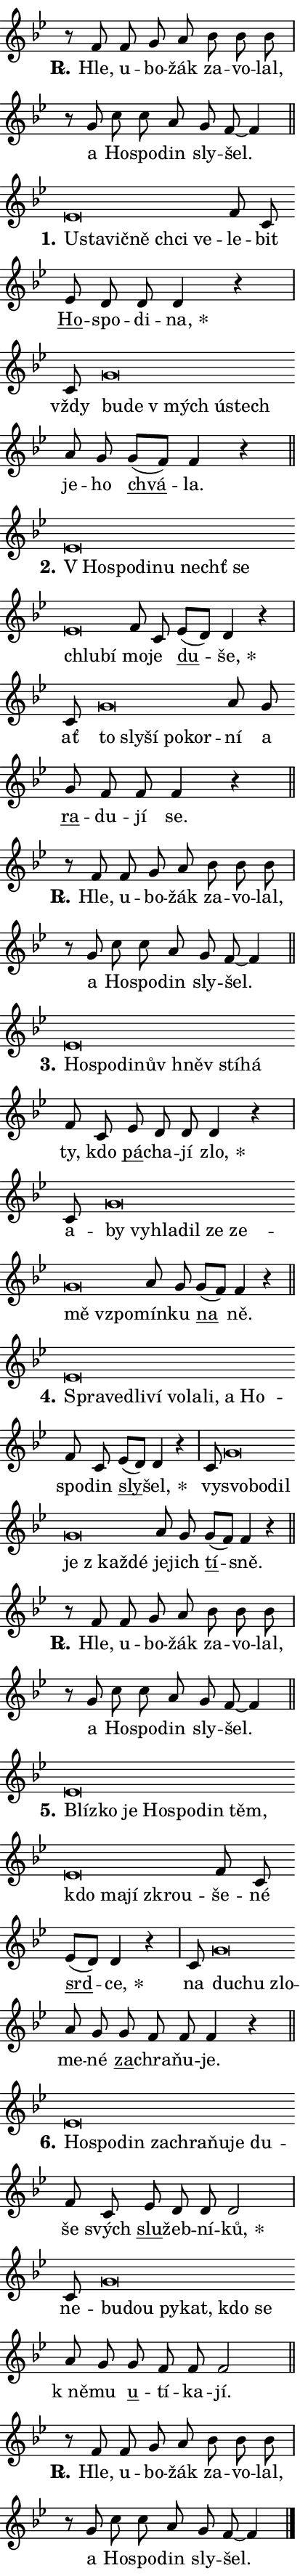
\version "2.24.0"
\header { tagline = "" }
\paper {
  indent = 0\cm
  top-margin = 0\cm
  right-margin = 0.13\cm % to fit lyric hyphens
  bottom-margin = 0\cm
  left-margin = 0\cm
  paper-width = 7\cm
  page-breaking = #ly:one-page-breaking
  system-system-spacing.basic-distance = #11
  score-system-spacing.basic-distance = #11
  ragged-last = ##f
}


%% Author: Thomas Morley
%% https://lists.gnu.org/archive/html/lilypond-user/2020-05/msg00002.html
#(define (line-position grob)
"Returns position of @var[grob} in current system:
   @code{'start}, if at first time-step
   @code{'end}, if at last time-step
   @code{'middle} otherwise
"
  (let* ((col (ly:item-get-column grob))
         (ln (ly:grob-object col 'left-neighbor))
         (rn (ly:grob-object col 'right-neighbor))
         (col-to-check-left (if (ly:grob? ln) ln col))
         (col-to-check-right (if (ly:grob? rn) rn col))
         (break-dir-left
           (and
             (ly:grob-property col-to-check-left 'non-musical #f)
             (ly:item-break-dir col-to-check-left)))
         (break-dir-right
           (and
             (ly:grob-property col-to-check-right 'non-musical #f)
             (ly:item-break-dir col-to-check-right))))
        (cond ((eqv? 1 break-dir-left) 'start)
              ((eqv? -1 break-dir-right) 'end)
              (else 'middle))))

#(define (tranparent-at-line-position vctor)
  (lambda (grob)
  "Relying on @code{line-position} select the relevant enry from @var{vctor}.
Used to determine transparency,"
    (case (line-position grob)
      ((end) (not (vector-ref vctor 0)))
      ((middle) (not (vector-ref vctor 1)))
      ((start) (not (vector-ref vctor 2))))))

noteHeadBreakVisibility =
#(define-music-function (break-visibility)(vector?)
"Makes @code{NoteHead}s transparent relying on @var{break-visibility}"
#{
  \override NoteHead.transparent =
    #(tranparent-at-line-position break-visibility)
#})

#(define delete-ledgers-for-transparent-note-heads
  (lambda (grob)
    "Reads whether a @code{NoteHead} is transparent.
If so this @code{NoteHead} is removed from @code{'note-heads} from
@var{grob}, which is supposed to be @code{LedgerLineSpanner}.
As a result ledgers are not printed for this @code{NoteHead}"
    (let* ((nhds-array (ly:grob-object grob 'note-heads))
           (nhds-list
             (if (ly:grob-array? nhds-array)
                 (ly:grob-array->list nhds-array)
                 '()))
           ;; Relies on the transparent-property being done before
           ;; Staff.LedgerLineSpanner.after-line-breaking is executed.
           ;; This is fragile ...
           (to-keep
             (remove
               (lambda (nhd)
                 (ly:grob-property nhd 'transparent #f))
               nhds-list)))
      ;; TODO find a better method to iterate over grob-arrays, similiar
      ;; to filter/remove etc for lists
      ;; For now rebuilt from scratch
      (set! (ly:grob-object grob 'note-heads)  '())
      (for-each
        (lambda (nhd)
          (ly:pointer-group-interface::add-grob grob 'note-heads nhd))
        to-keep))))

squashNotes = {
  \override NoteHead.X-extent = #'(-0.2 . 0.2)
  \override NoteHead.Y-extent = #'(-0.75 . 0)
  \override NoteHead.stencil =
    #(lambda (grob)
       (let ((pos (ly:grob-property grob 'staff-position)))
         (begin
           (if (< pos -7) (display "ERROR: Lower brevis then expected\n") (display "OK: Expected brevis position\n"))
           (if (<= pos -6) ly:text-interface::print ly:note-head::print))))
}
unSquashNotes = {
  \revert NoteHead.X-extent
  \revert NoteHead.Y-extent
  \revert NoteHead.stencil
}

hideNotes = \noteHeadBreakVisibility #begin-of-line-visible
unHideNotes = \noteHeadBreakVisibility #all-visible

% work-around for resetting accidentals
% https://lilypond.org/doc/v2.23/Documentation/notation/displaying-rhythms#unmetered-music
cadenzaMeasure = {
  \cadenzaOff
  \partial 1024 s1024
  \cadenzaOn
}

#(define-markup-command (accent layout props text) (markup?)
  "Underline accented syllable"
  (interpret-markup layout props
    #{\markup \override #'(offset . 4.3) \underline { #text }#}))

responsum = \markup \concat {
  "R" \hspace #-1.05 \path #0.1 #'((moveto 0 0.07) (lineto 0.9 0.8)) \hspace #0.05 "."
}

spaceSize = #0.6828661417322834 % exact space size for TeX Gyre Schola

\layout {
  \context {
    \Staff
    \remove "Time_signature_engraver"
    \override LedgerLineSpanner.after-line-breaking = #delete-ledgers-for-transparent-note-heads
  }
  \context {
    \Lyrics {
      \override LyricSpace.minimum-distance = \spaceSize
      \override LyricText.font-name = #"TeX Gyre Schola"
      \override LyricText.font-size = 1
      \override StanzaNumber.font-name = #"TeX Gyre Schola Bold"
      \override StanzaNumber.font-size = 1
    }
  }
  \context {
    \Score 
    \override NoteHead.text =
      #(lambda (grob) 
        (let ((pos (ly:grob-property grob 'staff-position)))
          #{\markup {
            \combine
              \halign #-0.55 \raise #(if (= pos -6) 0 0.5) \override #'(thickness . 2) \draw-line #'(3.2 . 0)
              \musicglyph "noteheads.sM1"
          }#}))
  }
}

% magnetic-lyrics.ily
%
%   written by
%     Jean Abou Samra <jean@abou-samra.fr>
%     Werner Lemberg <wl@gnu.org>
%
%   adapted by
%     Jiri Hon <jiri.hon@gmail.com>
%
% Version 2022-Apr-15

% https://www.mail-archive.com/lilypond-user@gnu.org/msg149350.html

#(define (Left_hyphen_pointer_engraver context)
   "Collect syllable-hyphen-syllable occurrences in lyrics and store
them in properties.  This engraver only looks to the left.  For
example, if the lyrics input is @code{foo -- bar}, it does the
following.

@itemize @bullet
@item
Set the @code{text} property of the @code{LyricHyphen} grob between
@q{foo} and @q{bar} to @code{foo}.

@item
Set the @code{left-hyphen} property of the @code{LyricText} grob with
text @q{foo} to the @code{LyricHyphen} grob between @q{foo} and
@q{bar}.
@end itemize

Use this auxiliary engraver in combination with the
@code{lyric-@/text::@/apply-@/magnetic-@/offset!} hook."
   (let ((hyphen #f)
         (text #f))
     (make-engraver
      (acknowledgers
       ((lyric-syllable-interface engraver grob source-engraver)
        (set! text grob)))
      (end-acknowledgers
       ((lyric-hyphen-interface engraver grob source-engraver)
        ;(when (not (grob::has-interface grob 'lyric-space-interface))
          (set! hyphen grob)));)
      ((stop-translation-timestep engraver)
       (when (and text hyphen)
         (ly:grob-set-object! text 'left-hyphen hyphen))
       (set! text #f)
       (set! hyphen #f)))))

#(define (lyric-text::apply-magnetic-offset! grob)
   "If the space between two syllables is less than the value in
property @code{LyricText@/.details@/.squash-threshold}, move the right
syllable to the left so that it gets concatenated with the left
syllable.

Use this function as a hook for
@code{LyricText@/.after-@/line-@/breaking} if the
@code{Left_@/hyphen_@/pointer_@/engraver} is active."
   (let ((hyphen (ly:grob-object grob 'left-hyphen #f)))
     (when hyphen
       (let ((left-text (ly:spanner-bound hyphen LEFT)))
         (when (grob::has-interface left-text 'lyric-syllable-interface)
           (let* ((common (ly:grob-common-refpoint grob left-text X))
                  (this-x-ext (ly:grob-extent grob common X))
                  (left-x-ext
                   (begin
                     ;; Trigger magnetism for left-text.
                     (ly:grob-property left-text 'after-line-breaking)
                     (ly:grob-extent left-text common X)))
                  ;; `delta` is the gap width between two syllables.
                  (delta (- (interval-start this-x-ext)
                            (interval-end left-x-ext)))
                  (details (ly:grob-property grob 'details))
                  (threshold (assoc-get 'squash-threshold details 0.2)))
             (when (< delta threshold)
               (let* (;; We have to manipulate the input text so that
                      ;; ligatures crossing syllable boundaries are not
                      ;; disabled.  For languages based on the Latin
                      ;; script this is essentially a beautification.
                      ;; However, for non-Western scripts it can be a
                      ;; necessity.
                      (lt (ly:grob-property left-text 'text))
                      (rt (ly:grob-property grob 'text))
                      (is-space (grob::has-interface hyphen 'lyric-space-interface))
                      (space (if is-space " " ""))
                      (extra-delta (if is-space spaceSize 0))
                      ;; Append new syllable.
                      (ltrt-space (if (and (string? lt) (string? rt))
                                (string-append lt space rt)
                                (make-concat-markup (list lt space rt))))
                      ;; Right-align `ltrt` to the right side.
                      (ltrt-space-markup (grob-interpret-markup
                               grob
                               (make-translate-markup
                                (cons (interval-length this-x-ext) 0)
                                (make-right-align-markup ltrt-space)))))
                 (begin
                   ;; Don't print `left-text`.
                   (ly:grob-set-property! left-text 'stencil #f)
                   ;; Set text and stencil (which holds all collected
                   ;; syllables so far) and shift it to the left.
                   (ly:grob-set-property! grob 'text ltrt-space)
                   (ly:grob-set-property! grob 'stencil ltrt-space-markup)
                   (ly:grob-translate-axis! grob (- (- delta extra-delta)) X))))))))))


#(define (lyric-hyphen::displace-bounds-first grob)
   ;; Make very sure this callback isn't triggered too early.
   (let ((left (ly:spanner-bound grob LEFT))
         (right (ly:spanner-bound grob RIGHT)))
     (ly:grob-property left 'after-line-breaking)
     (ly:grob-property right 'after-line-breaking)
     (ly:lyric-hyphen::print grob)))

squashThreshold = #0.4

\layout {
  \context {
    \Lyrics
    \consists #Left_hyphen_pointer_engraver
    \override LyricText.after-line-breaking =
      #lyric-text::apply-magnetic-offset!
    \override LyricHyphen.stencil = #lyric-hyphen::displace-bounds-first
    \override LyricText.details.squash-threshold = \squashThreshold
    \override LyricHyphen.minimum-distance = 0
    \override LyricHyphen.minimum-length = \squashThreshold
  }
}

squashText = \override LyricText.details.squash-threshold = 9999
unSquashText = \override LyricText.details.squash-threshold = \squashThreshold

leftText = \override LyricText.self-alignment-X = #LEFT
unLeftText = \revert LyricText.self-alignment-X

starOffset = #(lambda (grob) 
                (let ((x_offset (ly:self-alignment-interface::aligned-on-x-parent grob)))
                  (if (= x_offset 0) 0 (+ x_offset 1.2))))

star = #(define-music-function (syllable)(string?)
"Append star separator at the end of a syllable"
#{
  \once \override LyricText.X-offset = #starOffset
  \lyricmode { \markup {
    #syllable
    \override #'((font-name . "TeX Gyre Schola Bold")) \hspace #0.2 \lower #0.65 \larger "*"
  } }
#})

starAccent = #(define-music-function (syllable)(string?)
"Append star separator at the end of a syllable and make accent"
#{
  \once \override LyricText.X-offset = #starOffset
  \lyricmode { \markup {
    \accent #syllable
    \override #'((font-name . "TeX Gyre Schola Bold")) \hspace #0.2 \lower #0.65 \larger "*"
  } }
#})

breath = #(define-music-function (syllable)(string?)
"Append breathing indicator at the end of a syllable"
#{
  \lyricmode { \markup { #syllable "+" } }
#})

optionalBreath = #(define-music-function (syllable)(string?)
"Append optional breathing indicator at the end of a syllable"
#{
  \lyricmode { \markup { #syllable "(+)" } }
#})


\score {
    <<
        \new Voice = "melody" { \cadenzaOn \key bes \major \relative { r8 f' f g a bes bes bes \cadenzaMeasure \bar "|" r g c c a g f~ f4 \cadenzaMeasure \bar "||" \break } }
        \new Lyrics \lyricsto "melody" { \lyricmode { \set stanza = \responsum
Hle, u -- bo -- žák za -- vo -- lal, a Ho -- spo -- din sly -- šel. } }
    >>
    \layout {}
}

\score {
    <<
        \new Voice = "melody" { \cadenzaOn \key bes \major \relative { \squashNotes es'\breve*1/16 \hideNotes \breve*1/16 \bar "" \breve*1/16 \bar "" \breve*1/16 \bar "" \breve*1/16 \breve*1/16 \bar "" \unHideNotes \unSquashNotes f8 c \bar "" es d d d4 r \cadenzaMeasure \bar "|" c8 \squashNotes g'\breve*1/16 \hideNotes \breve*1/16 \bar "" \breve*1/16 \bar "" \breve*1/16 \breve*1/16 \bar "" \unHideNotes \unSquashNotes a8 g \bar "" g[( f)] f4 r \cadenzaMeasure \bar "||" \break } }
        \new Lyrics \lyricsto "melody" { \lyricmode { \set stanza = "1."
\leftText U -- \squashText sta -- vič -- ně chci ve -- \unLeftText \unSquashText le -- bit \markup \accent Ho -- spo -- di -- \star na, vždy \leftText bu -- \squashText de "v mých" ú -- stech \unLeftText \unSquashText je -- ho \markup \accent chvá -- la. } }
    >>
    \layout {}
}

\score {
    <<
        \new Voice = "melody" { \cadenzaOn \key bes \major \relative { \squashNotes es'\breve*1/16 \hideNotes \breve*1/16 \bar "" \breve*1/16 \bar "" \breve*1/16 \bar "" \breve*1/16 \bar "" \breve*1/16 \bar "" \breve*1/16 \breve*1/16 \bar "" \unHideNotes \unSquashNotes f8 c \bar "" es[( d)] d4 r \cadenzaMeasure \bar "|" c8 \squashNotes g'\breve*1/16 \hideNotes \breve*1/16 \bar "" \breve*1/16 \bar "" \breve*1/16 \breve*1/16 \bar "" \unHideNotes \unSquashNotes a8 g \bar "" g f f f4 r \cadenzaMeasure \bar "||" \break } }
        \new Lyrics \lyricsto "melody" { \lyricmode { \set stanza = "2."
\leftText "V Ho" -- \squashText spo -- di -- nu nechť se chlu -- bí \unLeftText \unSquashText mo -- je \markup \accent du -- \star še, ať \leftText to \squashText sly -- ší po -- kor -- \unLeftText \unSquashText ní a \markup \accent ra -- du -- jí se. } }
    >>
    \layout {}
}

\score {
    <<
        \new Voice = "melody" { \cadenzaOn \key bes \major \relative { r8 f' f g a bes bes bes \cadenzaMeasure \bar "|" r g c c a g f~ f4 \cadenzaMeasure \bar "||" \break } }
        \new Lyrics \lyricsto "melody" { \lyricmode { \set stanza = \responsum
Hle, u -- bo -- žák za -- vo -- lal, a Ho -- spo -- din sly -- šel. } }
    >>
    \layout {}
}

\score {
    <<
        \new Voice = "melody" { \cadenzaOn \key bes \major \relative { \squashNotes es'\breve*1/16 \hideNotes \breve*1/16 \bar "" \breve*1/16 \bar "" \breve*1/16 \bar "" \breve*1/16 \bar "" \breve*1/16 \breve*1/16 \bar "" \unHideNotes \unSquashNotes f8 c \bar "" es d d d4 r \cadenzaMeasure \bar "|" c8 \squashNotes g'\breve*1/16 \hideNotes \breve*1/16 \bar "" \breve*1/16 \bar "" \breve*1/16 \bar "" \breve*1/16 \bar "" \breve*1/16 \bar "" \breve*1/16 \breve*1/16 \bar "" \unHideNotes \unSquashNotes a8 g \bar "" g[( f)] f4 r \cadenzaMeasure \bar "||" \break } }
        \new Lyrics \lyricsto "melody" { \lyricmode { \set stanza = "3."
\leftText Ho -- \squashText spo -- di -- nův hněv stí -- há \unLeftText \unSquashText ty, kdo \markup \accent pá -- cha -- jí \star zlo, a -- \leftText by \squashText vy -- hla -- dil ze ze -- mě vzpo -- \unLeftText \unSquashText mín -- ku \markup \accent na ně. } }
    >>
    \layout {}
}

\score {
    <<
        \new Voice = "melody" { \cadenzaOn \key bes \major \relative { \squashNotes es'\breve*1/16 \hideNotes \breve*1/16 \bar "" \breve*1/16 \bar "" \breve*1/16 \bar "" \breve*1/16 \bar "" \breve*1/16 \bar "" \breve*1/16 \bar "" \breve*1/16 \breve*1/16 \bar "" \unHideNotes \unSquashNotes f8 c \bar "" es[( d)] d4 r \cadenzaMeasure \bar "|" c8 \squashNotes g'\breve*1/16 \hideNotes \breve*1/16 \bar "" \breve*1/16 \bar "" \breve*1/16 \bar "" \breve*1/16 \breve*1/16 \bar "" \unHideNotes \unSquashNotes a8 g \bar "" g[( f)] f4 r \cadenzaMeasure \bar "||" \break } }
        \new Lyrics \lyricsto "melody" { \lyricmode { \set stanza = "4."
\leftText Spra -- \squashText ve -- dli -- ví vo -- la -- li, a Ho -- \unLeftText \unSquashText spo -- din \markup \accent sly -- \star šel, vy -- \leftText svo -- \squashText bo -- dil je "z kaž" -- dé \unLeftText \unSquashText je -- jich \markup \accent tí -- sně. } }
    >>
    \layout {}
}

\score {
    <<
        \new Voice = "melody" { \cadenzaOn \key bes \major \relative { r8 f' f g a bes bes bes \cadenzaMeasure \bar "|" r g c c a g f~ f4 \cadenzaMeasure \bar "||" \break } }
        \new Lyrics \lyricsto "melody" { \lyricmode { \set stanza = \responsum
Hle, u -- bo -- žák za -- vo -- lal, a Ho -- spo -- din sly -- šel. } }
    >>
    \layout {}
}

\score {
    <<
        \new Voice = "melody" { \cadenzaOn \key bes \major \relative { \squashNotes es'\breve*1/16 \hideNotes \breve*1/16 \bar "" \breve*1/16 \bar "" \breve*1/16 \bar "" \breve*1/16 \bar "" \breve*1/16 \bar "" \breve*1/16 \bar "" \breve*1/16 \bar "" \breve*1/16 \bar "" \breve*1/16 \breve*1/16 \bar "" \unHideNotes \unSquashNotes f8 c \bar "" es[( d)] d4 r \cadenzaMeasure \bar "|" c8 \squashNotes g'\breve*1/16 \hideNotes \breve*1/16 \breve*1/16 \bar "" \unHideNotes \unSquashNotes a8 g \bar "" g f f f4 r \cadenzaMeasure \bar "||" \break } }
        \new Lyrics \lyricsto "melody" { \lyricmode { \set stanza = "5."
\leftText Blíz -- \squashText ko je Ho -- spo -- din těm, kdo ma -- jí zkrou -- \unLeftText \unSquashText še -- né \markup \accent srd -- \star ce, na \leftText du -- \squashText chu zlo -- \unLeftText \unSquashText me -- né \markup \accent za -- chra -- ňu -- je. } }
    >>
    \layout {}
}

\score {
    <<
        \new Voice = "melody" { \cadenzaOn \key bes \major \relative { \squashNotes es'\breve*1/16 \hideNotes \breve*1/16 \bar "" \breve*1/16 \bar "" \breve*1/16 \bar "" \breve*1/16 \bar "" \breve*1/16 \bar "" \breve*1/16 \breve*1/16 \bar "" \unHideNotes \unSquashNotes f8 c \bar "" es d d d2 \cadenzaMeasure \bar "|" c8 \squashNotes g'\breve*1/16 \hideNotes \breve*1/16 \bar "" \breve*1/16 \bar "" \breve*1/16 \bar "" \breve*1/16 \breve*1/16 \bar "" \unHideNotes \unSquashNotes a8 g \bar "" g f f f2 \cadenzaMeasure \bar "||" \break } }
        \new Lyrics \lyricsto "melody" { \lyricmode { \set stanza = "6."
\leftText Ho -- \squashText spo -- din za -- chra -- ňu -- je du -- \unLeftText \unSquashText še svých \markup \accent slu -- žeb -- ní -- \star ků, ne -- \leftText bu -- \squashText dou py -- kat, kdo se \unLeftText \unSquashText "k ně" -- mu \markup \accent u -- tí -- ka -- jí. } }
    >>
    \layout {}
}

\score {
    <<
        \new Voice = "melody" { \cadenzaOn \key bes \major \relative { r8 f' f g a bes bes bes \cadenzaMeasure \bar "|" r g c c a g f~ f4 \cadenzaMeasure \bar "||" \break } \bar "|." }
        \new Lyrics \lyricsto "melody" { \lyricmode { \set stanza = \responsum
Hle, u -- bo -- žák za -- vo -- lal, a Ho -- spo -- din sly -- šel. } }
    >>
    \layout {}
}
